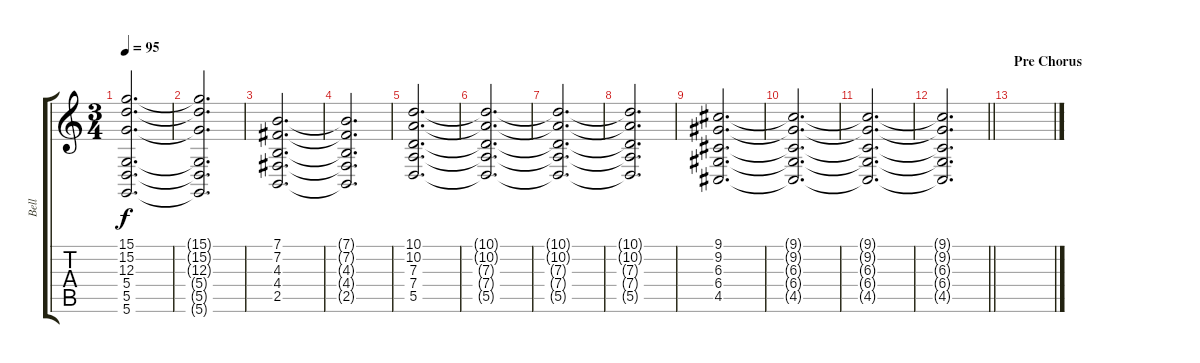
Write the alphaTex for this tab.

\track ("Bell" "Bell") {instrument tubularbells}
\staff {score tabs}
\tuning (E4 B3 G3 D3 A2 D2) {hide}
\ts (3 4)
\tempo 95
\clef g2
\ks c
(15.1 15.2 12.3 5.4 5.5 5.6).2{d dy f} |
(15.1{t} 15.2{t} 12.3{t} 5.4{t} 5.5{t} 5.6{t}).2{d} |
(7.1 7.2 4.3 4.4 2.5).2{d} |
(7.1{t} 7.2{t} 4.3{t} 4.4{t} 2.5{t}).2{d} |
(10.1 10.2 7.3 7.4 5.5).2{d} |
(10.1{t} 10.2{t} 7.3{t} 7.4{t} 5.5{t}).2{d} |
(10.1{t} 10.2{t} 7.3{t} 7.4{t} 5.5{t}).2{d} |
(10.1{t} 10.2{t} 7.3{t} 7.4{t} 5.5{t}).2{d} |
(9.1 9.2 6.3 6.4 4.5).2{d} |
(9.1{t} 9.2{t} 6.3{t} 6.4{t} 4.5{t}).2{d} |
(9.1{t} 9.2{t} 6.3{t} 6.4{t} 4.5{t}).2{d} |
\barLineRight lightlight
(9.1{t} 9.2{t} 6.3{t} 6.4{t} 4.5{t}).2{d} |
\section ("" "Pre Chorus")
